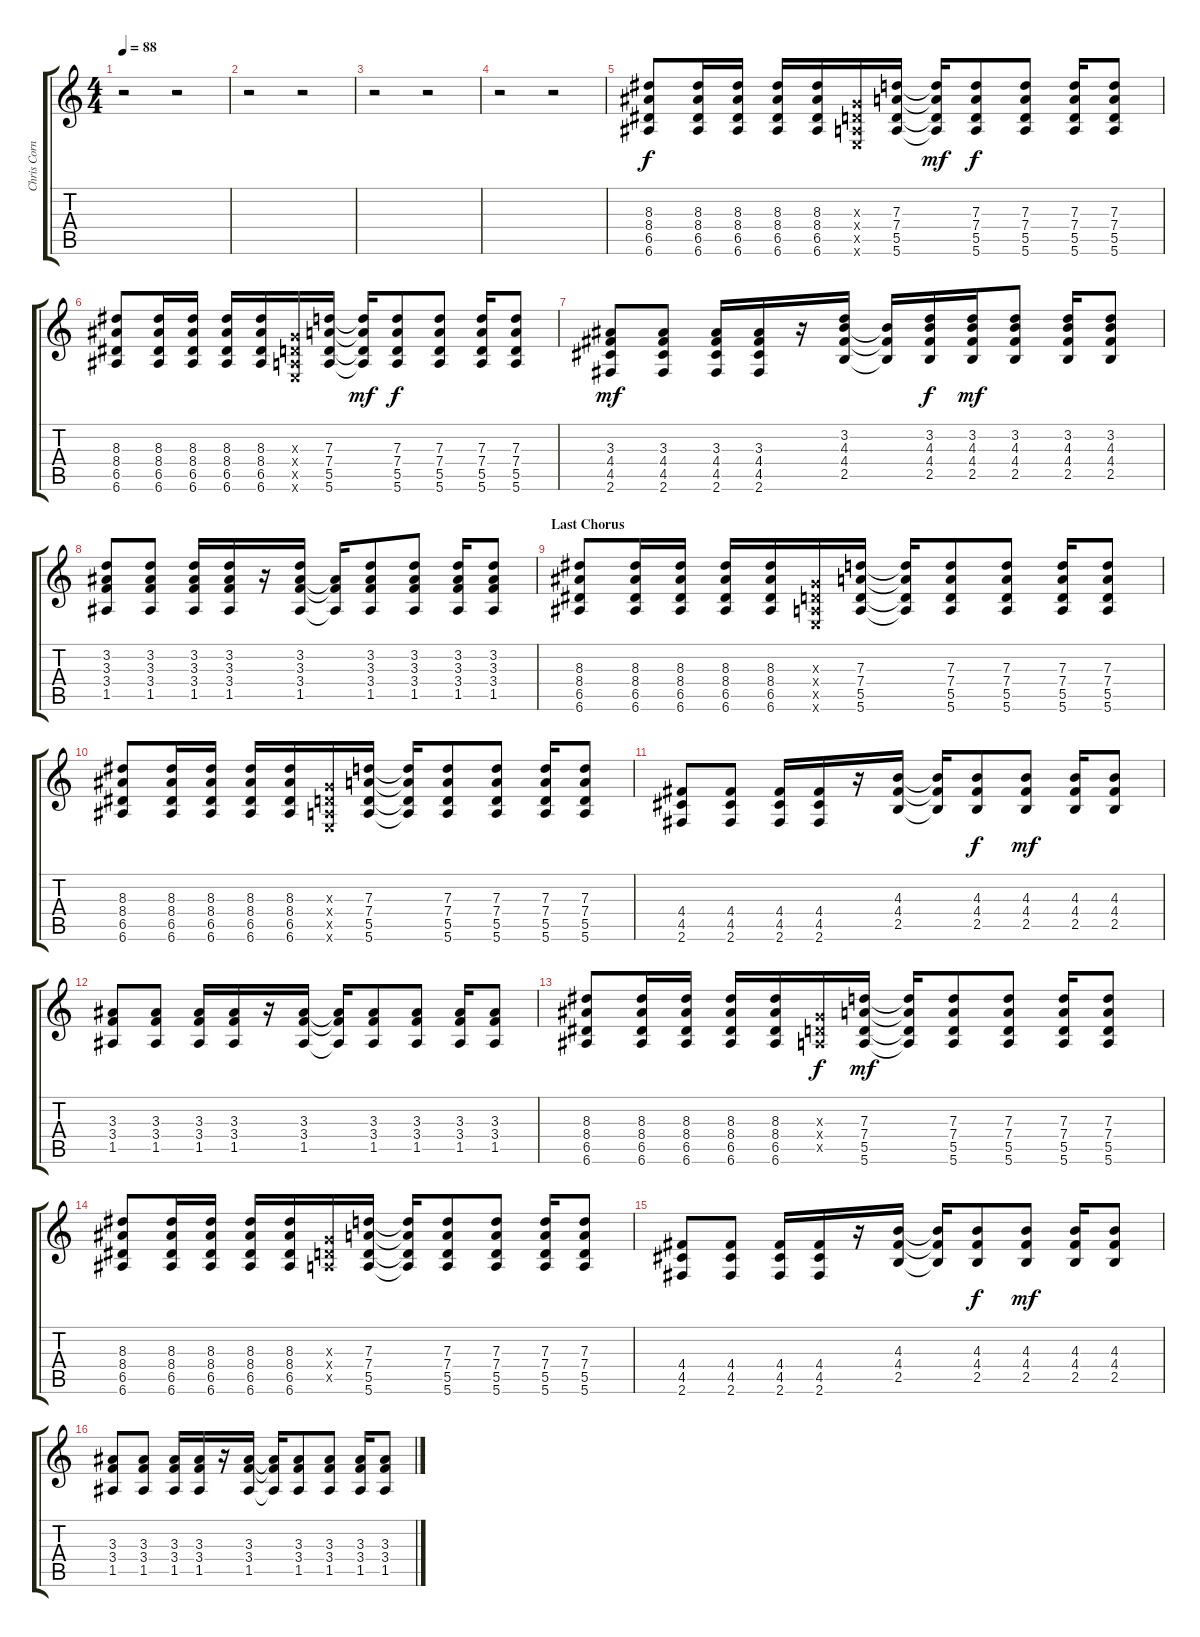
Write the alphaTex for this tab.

\track ("Chris Cornell - Acoustic" "Chris Corn") {instrument acousticguitarsteel}
\staff {score tabs}
\tuning (E4 B3 G3 D3 A2 E2) {hide}
\ts (4 4)
\tempo 88
\clef g2
\ks c
r.2{dy mf} r.2 |
r.2 r.2 |
r.2 r.2 |
r.2 r.2 |
(8.3 8.4 6.5 6.6).8{dy f} (8.3 8.4 6.5 6.6).16 (8.3 8.4 6.5 6.6).16 (8.3 8.4 6.5 6.6).16 (8.3 8.4 6.5 6.6).16 (0.3{x} 0.4{x} 0.5{x} 0.6{x}).16 (7.3 7.4 5.5 5.6).16 (7.3{t} 7.4{t} 5.5{t} 5.6{t}).16{dy mf} (7.3 7.4 5.5 5.6).8{dy f} (7.3 7.4 5.5 5.6).8 (7.3 7.4 5.5 5.6).16 (7.3 7.4 5.5 5.6).8 |
(8.3 8.4 6.5 6.6).8 (8.3 8.4 6.5 6.6).16 (8.3 8.4 6.5 6.6).16 (8.3 8.4 6.5 6.6).16 (8.3 8.4 6.5 6.6).16 (0.3{x} 0.4{x} 0.5{x} 0.6{x}).16 (7.3 7.4 5.5 5.6).16 (7.3{t} 7.4{t} 5.5{t} 5.6{t}).16{dy mf} (7.3 7.4 5.5 5.6).8{dy f} (7.3 7.4 5.5 5.6).8 (7.3 7.4 5.5 5.6).16 (7.3 7.4 5.5 5.6).8 |
(3.3 4.4 4.5 2.6).8{dy mf} (3.3 4.4 4.5 2.6).8 (3.3 4.4 4.5 2.6).16 (3.3 4.4 4.5 2.6).16 r.16 (3.2 4.3 4.4 2.5).16 (4.3{t} 4.4{t} 2.5{t}).16 (3.2 4.3 4.4 2.5).16{dy f} (3.2 4.3 4.4 2.5).16{dy mf} (3.2 4.3 4.4 2.5).8 (3.2 4.3 4.4 2.5).16 (3.2 4.3 4.4 2.5).8 |
(3.2 3.3 3.4 1.5).8 (3.2 3.3 3.4 1.5).8 (3.2 3.3 3.4 1.5).16 (3.2 3.3 3.4 1.5).16 r.16 (3.2 3.3 3.4 1.5).16 (3.3{t} 3.4{t} 1.5{t}).16 (3.2 3.3 3.4 1.5).8 (3.2 3.3 3.4 1.5).8 (3.2 3.3 3.4 1.5).16 (3.2 3.3 3.4 1.5).8 |
\section ("" "Last Chorus")
(8.3 8.4 6.5 6.6).8 (8.3 8.4 6.5 6.6).16 (8.3 8.4 6.5 6.6).16 (8.3 8.4 6.5 6.6).16 (8.3 8.4 6.5 6.6).16 (0.3{x} 0.4{x} 0.5{x} 0.6{x}).16 (7.3 7.4 5.5 5.6).16 (7.3{t} 7.4{t} 5.5{t} 5.6{t}).16 (7.3 7.4 5.5 5.6).8 (7.3 7.4 5.5 5.6).8 (7.3 7.4 5.5 5.6).16 (7.3 7.4 5.5 5.6).8 |
(8.3 8.4 6.5 6.6).8 (8.3 8.4 6.5 6.6).16 (8.3 8.4 6.5 6.6).16 (8.3 8.4 6.5 6.6).16 (8.3 8.4 6.5 6.6).16 (0.3{x} 0.4{x} 0.5{x} 0.6{x}).16 (7.3 7.4 5.5 5.6).16 (7.3{t} 7.4{t} 5.5{t} 5.6{t}).16 (7.3 7.4 5.5 5.6).8 (7.3 7.4 5.5 5.6).8 (7.3 7.4 5.5 5.6).16 (7.3 7.4 5.5 5.6).8 |
(4.4 4.5 2.6).8 (4.4 4.5 2.6).8 (4.4 4.5 2.6).16 (4.4 4.5 2.6).16 r.16 (4.3 4.4 2.5).16 (4.3{t} 4.4{t} 2.5{t}).16 (4.3 4.4 2.5).8{dy f} (4.3 4.4 2.5).8{dy mf} (4.3 4.4 2.5).16 (4.3 4.4 2.5).8 |
(3.3 3.4 1.5).8 (3.3 3.4 1.5).8 (3.3 3.4 1.5).16 (3.3 3.4 1.5).16 r.16 (3.3 3.4 1.5).16 (3.3{t} 3.4{t} 1.5{t}).16 (3.3 3.4 1.5).8 (3.3 3.4 1.5).8 (3.3 3.4 1.5).16 (3.3 3.4 1.5).8 |
(8.3 8.4 6.5 6.6).8 (8.3 8.4 6.5 6.6).16 (8.3 8.4 6.5 6.6).16 (8.3 8.4 6.5 6.6).16 (8.3 8.4 6.5 6.6).16 (0.3{x} 0.4{x} 0.5{x}).16{dy f} (7.3 7.4 5.5 5.6).16{dy mf} (7.3{t} 7.4{t} 5.5{t} 5.6{t}).16 (7.3 7.4 5.5 5.6).8 (7.3 7.4 5.5 5.6).8 (7.3 7.4 5.5 5.6).16 (7.3 7.4 5.5 5.6).8 |
(8.3 8.4 6.5 6.6).8 (8.3 8.4 6.5 6.6).16 (8.3 8.4 6.5 6.6).16 (8.3 8.4 6.5 6.6).16 (8.3 8.4 6.5 6.6).16 (0.3{x} 0.4{x} 0.5{x}).16 (7.3 7.4 5.5 5.6).16 (7.3{t} 7.4{t} 5.5{t} 5.6{t}).16 (7.3 7.4 5.5 5.6).8 (7.3 7.4 5.5 5.6).8 (7.3 7.4 5.5 5.6).16 (7.3 7.4 5.5 5.6).8 |
(4.4 4.5 2.6).8 (4.4 4.5 2.6).8 (4.4 4.5 2.6).16 (4.4 4.5 2.6).16 r.16 (4.3 4.4 2.5).16 (4.3{t} 4.4{t} 2.5{t}).16 (4.3 4.4 2.5).8{dy f} (4.3 4.4 2.5).8{dy mf} (4.3 4.4 2.5).16 (4.3 4.4 2.5).8 |
(3.3 3.4 1.5).8 (3.3 3.4 1.5).8 (3.3 3.4 1.5).16 (3.3 3.4 1.5).16 r.16 (3.3 3.4 1.5).16 (3.3{t} 3.4{t} 1.5{t}).16 (3.3 3.4 1.5).8 (3.3 3.4 1.5).8 (3.3 3.4 1.5).16 (3.3 3.4 1.5).8
